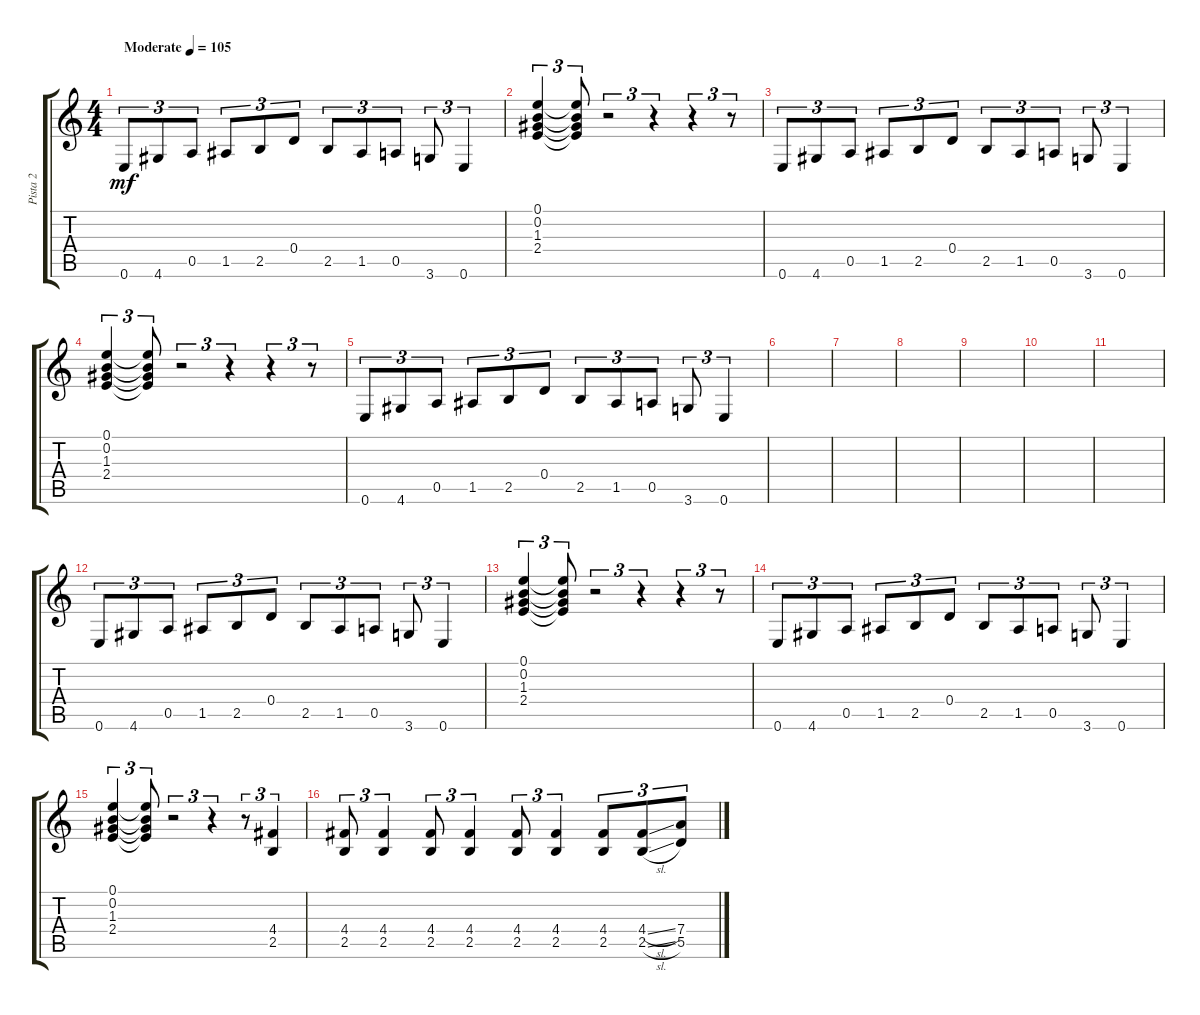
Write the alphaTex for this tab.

\track ("Pista 2" "Pista 2") {instrument overdrivenguitar}
\staff {score tabs}
\tuning (E4 B3 G3 D3 A2 E2) {hide}
\ts (4 4)
\tempo (105 "Moderate")
\clef g2
\ks c
0.6.8{tu (3 2) dy mf instrument overdrivenguitar} 4.6.8{tu (3 2)} 0.5.8{tu (3 2)} 1.5.8{tu (3 2)} 2.5.8{tu (3 2)} 0.4.8{tu (3 2)} 2.5.8{tu (3 2)} 1.5.8{tu (3 2)} 0.5.8{tu (3 2)} 3.6.8{tu (3 2)} 0.6.4{tu (3 2)} |
(0.1 0.2 1.3 2.4).4{tu (3 2)} (0.1{t} 0.2{t} 1.3{t} 2.4{t}).8{tu (3 2)} r.2{tu (3 2)} r.4{tu (3 2)} r.4{tu (3 2)} r.8{tu (3 2)} |
0.6.8{tu (3 2)} 4.6.8{tu (3 2)} 0.5.8{tu (3 2)} 1.5.8{tu (3 2)} 2.5.8{tu (3 2)} 0.4.8{tu (3 2)} 2.5.8{tu (3 2)} 1.5.8{tu (3 2)} 0.5.8{tu (3 2)} 3.6.8{tu (3 2)} 0.6.4{tu (3 2)} |
(0.1 0.2 1.3 2.4).4{tu (3 2)} (0.1{t} 0.2{t} 1.3{t} 2.4{t}).8{tu (3 2)} r.2{tu (3 2)} r.4{tu (3 2)} r.4{tu (3 2)} r.8{tu (3 2)} |
0.6.8{tu (3 2)} 4.6.8{tu (3 2)} 0.5.8{tu (3 2)} 1.5.8{tu (3 2)} 2.5.8{tu (3 2)} 0.4.8{tu (3 2)} 2.5.8{tu (3 2)} 1.5.8{tu (3 2)} 0.5.8{tu (3 2)} 3.6.8{tu (3 2)} 0.6.4{tu (3 2)} |
|
|
|
|
|
|
0.6.8{tu (3 2)} 4.6.8{tu (3 2)} 0.5.8{tu (3 2)} 1.5.8{tu (3 2)} 2.5.8{tu (3 2)} 0.4.8{tu (3 2)} 2.5.8{tu (3 2)} 1.5.8{tu (3 2)} 0.5.8{tu (3 2)} 3.6.8{tu (3 2)} 0.6.4{tu (3 2)} |
(0.1 0.2 1.3 2.4).4{tu (3 2)} (0.1{t} 0.2{t} 1.3{t} 2.4{t}).8{tu (3 2)} r.2{tu (3 2)} r.4{tu (3 2)} r.4{tu (3 2)} r.8{tu (3 2)} |
0.6.8{tu (3 2)} 4.6.8{tu (3 2)} 0.5.8{tu (3 2)} 1.5.8{tu (3 2)} 2.5.8{tu (3 2)} 0.4.8{tu (3 2)} 2.5.8{tu (3 2)} 1.5.8{tu (3 2)} 0.5.8{tu (3 2)} 3.6.8{tu (3 2)} 0.6.4{tu (3 2)} |
(0.1 0.2 1.3 2.4).4{tu (3 2)} (0.1{t} 0.2{t} 1.3{t} 2.4{t}).8{tu (3 2)} r.2{tu (3 2)} r.4{tu (3 2)} r.8{tu (3 2)} (4.4 2.5).4{tu (3 2)} |
(4.4 2.5).8{tu (3 2)} (4.4 2.5).4{tu (3 2)} (4.4 2.5).8{tu (3 2)} (4.4 2.5).4{tu (3 2)} (4.4 2.5).8{tu (3 2)} (4.4 2.5).4{tu (3 2)} (4.4 2.5).8{tu (3 2)} (4.4{sl} 2.5{sl}).8{tu (3 2)} (7.4 5.5).8{tu (3 2)}
